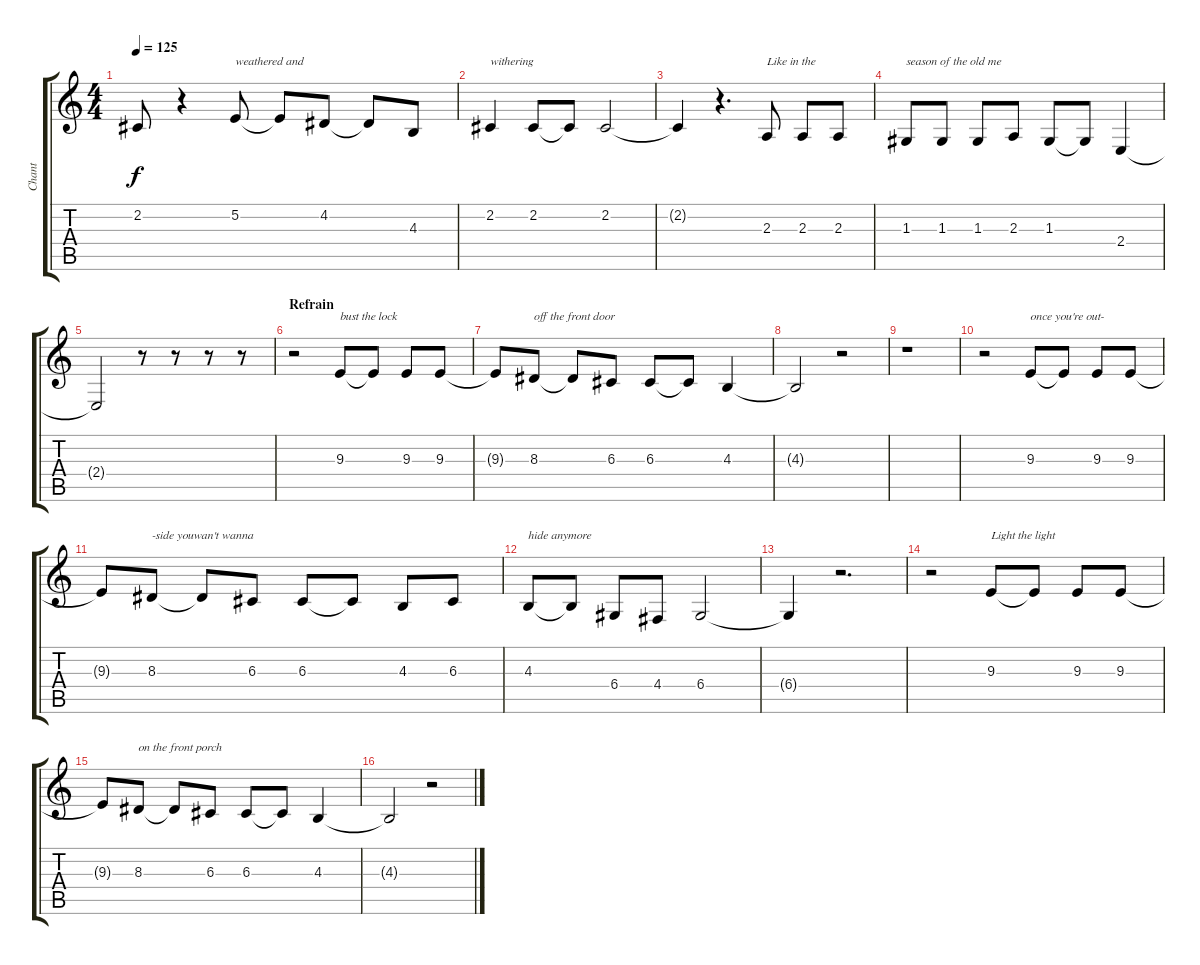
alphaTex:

\track ("Chant" "Chant") {instrument electricgrandpiano}
\staff {score tabs}
\tuning (E4 B3 G3 D3 A2 E2) {hide}
\ts (4 4)
\tempo 125
\clef g2
\ks c
2.2{t}.8{dy f} r.4 5.2.8{txt "weathered and"} 5.2{t}.8 4.2.8 4.2{t}.8 4.3.8 |
2.2.4{txt "withering"} 2.2.8 2.2{t}.8 2.2.2 |
2.2{t}.4 r.4{d} 2.3.8{txt "Like in the"} 2.3.8 2.3.8 |
1.3.8{txt "season of the old me"} 1.3.8 1.3.8 2.3.8 1.3.8 1.3{t}.8 2.4.4 |
2.4{t}.2 r.8 r.8 r.8 r.8 |
\section ("" "Refrain")
r.2 9.3.8{txt "bust the lock"} 9.3{t}.8 9.3.8 9.3.8 |
9.3{t}.8 8.3.8{txt "off the front door"} 8.3{t}.8 6.3.8 6.3.8 6.3{t}.8 4.3.4 |
4.3{t}.2 r.2 |
r.1 |
r.2 9.3.8{txt "once you're out-"} 9.3{t}.8 9.3.8 9.3.8 |
9.3{t}.8 8.3.8{txt "-side youwan't wanna "} 8.3{t}.8 6.3.8 6.3.8 6.3{t}.8 4.3.8 6.3.8 |
4.3.8{txt "hide anymore"} 4.3{t}.8 6.4.8 4.4.8 6.4.2 |
6.4{t}.4 r.2{d} |
r.2 9.3.8{txt "Light the light"} 9.3{t}.8 9.3.8 9.3.8 |
9.3{t}.8 8.3.8{txt "on the front porch"} 8.3{t}.8 6.3.8 6.3.8 6.3{t}.8 4.3.4 |
4.3{t}.2 r.2
